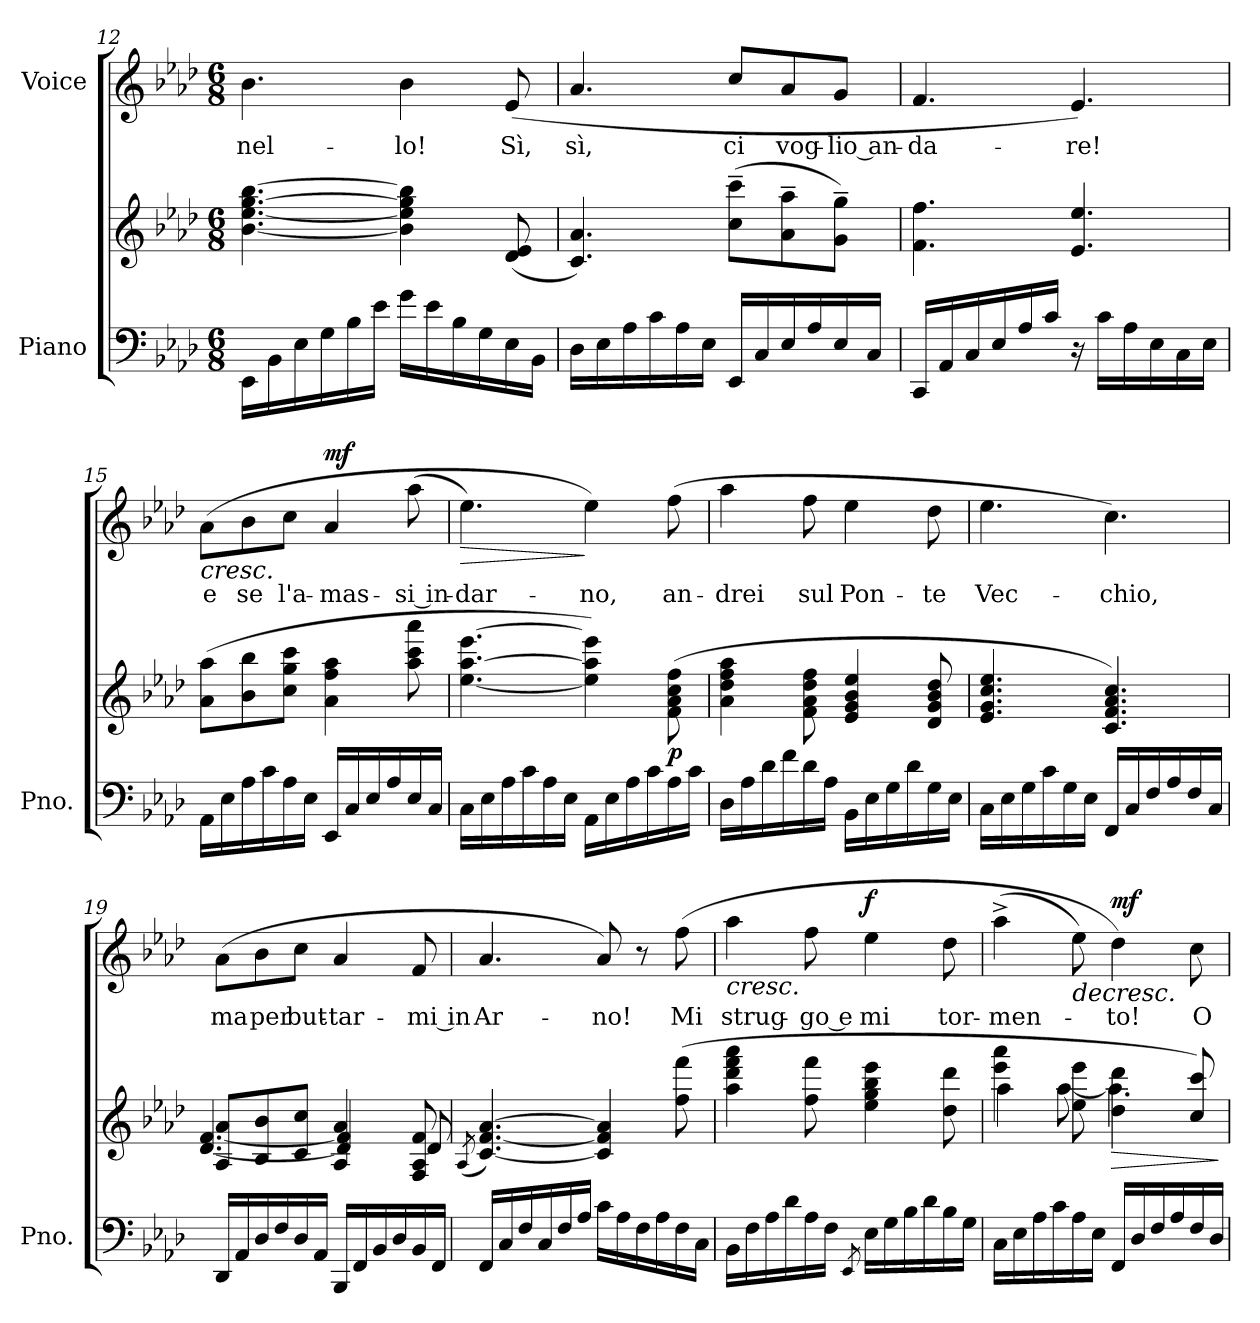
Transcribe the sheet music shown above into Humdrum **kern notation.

**kern	**kern	**dynam	**kern	**text	**dynam
*part2	*part2	*part2	*part1	*part1	*part1
*staff3	*staff2	*staff2/3	*staff1	*staff1	*staff1
*I"Piano	*	*	*I"Voice	*	*
*I'Pno.	*	*	*	*	*
*clefF4	*clefG2	*	*clefG2	*	*
*k[b-e-a-d-]	*k[b-e-a-d-]	*	*k[b-e-a-d-]	*	*
*M6/8	*M6/8	*	*M6/8	*	*
=12	=12	=12	=12	=12	=12
!	!	!	!	!LO:LY:b	!
16EE-\LL	[4.b-\ [4.ee-\ [4.gg\ [4.bb-\	.	4.b-\	-nel-	.
16BB-\	.	.	.	.	.
16E-\	.	.	.	.	.
16G\	.	.	.	.	.
16B-\	.	.	.	.	.
16e-\JJ	.	.	.	.	.
!	!	!	!	!LO:LY:b	!
16g\LL	4b-\] 4ee-\] 4gg\] 4bb-\]	.	4b-\	-lo!	.
16e-\	.	.	.	.	.
16B-\	.	.	.	.	.
16G\	.	.	.	.	.
!	!	!	!	!LO:LY:b	!
16E-\	(8d-/ 8e-/	.	(8e-/	Sì,	.
16BB-\JJ	.	.	.	.	.
!!LO:LB:g=z
=13	=13	=13	=13	=13	=13
!	!	!	!	!LO:LY:b	!
16D-\LL	4.c/ 4.a-/)	.	4.a-/	sì,	.
16E-\	.	.	.	.	.
16A-\	.	.	.	.	.
16c\	.	.	.	.	.
16A-\	.	.	.	.	.
16E-\JJ	.	.	.	.	.
!	!	!	!	!LO:LY:b	!
16EE-/LL	(8cc\~ 8ccc\~L	.	8cc/L	ci	.
16C/	.	.	.	.	.
!	!	!	!	!LO:LY:b	!
16E-/	8a-\~ 8aa-\~	.	8a-/	vog-	.
16A-/	.	.	.	.	.
!	!	!	!	!LO:LY:b	!
16E-/	8g\~ 8gg\~J)	.	8g/J	-lio an-	.
16C/JJ	.	.	.	.	.
=14	=14	=14	=14	=14	=14
!	!	!	!	!LO:LY:b	!
16CC/LL	4.f\ 4.ff\	.	4.f/	-da-	.
16AA-/	.	.	.	.	.
16C/	.	.	.	.	.
16E-/	.	.	.	.	.
16A-/	.	.	.	.	.
16c/JJ	.	.	.	.	.
!	!	!	!	!LO:LY:b	!
16r	4.e-/ 4.ee-/	.	4.e-/)	-re!	.
16c\LL	.	.	.	.	.
16A-\	.	.	.	.	.
16E-\	.	.	.	.	.
16C\	.	.	.	.	.
16E-\JJ	.	.	.	.	.
=15	=15	=15	=15	=15	=15
!	!	!	!	!LO:LY:b	!LO:HP:b
16AA-\LL	(8a-\ 8aa-\L	.	(8a-\L	e	<
16E-\	.	.	.	.	.
!	!	!	!	!LO:LY:b	!
16A-\	8b-\ 8bb-\	.	8b-\	se	.
16c\	.	.	.	.	.
!	!	!	!	!LO:LY:b	!
16A-\	8cc\ 8gg\ 8ccc\J	.	8cc\J	l'a-	.
16E-\JJ	.	.	.	.	.
!	!	!	!	!LO:LY:b	!LO:DY:a
16EE-/LL	4a-\ 4ff\ 4aa-\	.	4a-/	-mas-	mf
16C/	.	.	.	.	.
16E-/	.	.	.	.	.
16A-/	.	.	.	.	.
!	!	!	!	!LO:LY:b	!
16E-/	8aa-\ 8ccc\ 8aaa-\	.	(8aa-\	-si in-	.
16C/JJ	.	.	.	.	.
.	.	.	.	.	[
!!LO:LB:g=z
=16	=16	=16	=16	=16	=16
!	!	!	!	!LO:LY:b	!LO:HP:b
16C\LL	[4.ee-\ [4.aa-\ [4.eee-\	.	4.ee-\)	-dar-	>
16E-\	.	.	.	.	.
16A-\	.	.	.	.	.
16c\	.	.	.	.	.
16A-\	.	.	.	.	.
16E-\JJ	.	.	.	.	.
!	!	!	!	!LO:LY:b	!
16AA-\LL	4ee-\] 4aa-\] 4eee-\])	.	4ee-\)	-no,	]
16E-\	.	.	.	.	.
16A-\	.	.	.	.	.
16c\	.	.	.	.	.
!	!	!LO:DY:b	!	!LO:LY:b	!
16A-\	(8f\ 8a-\ 8cc\ 8ff\	p	(8ff\	an-	.
16c\JJ	.	.	.	.	.
=17	=17	=17	=17	=17	=17
!	!	!	!	!LO:LY:b	!
16D-\LL	4a-\ 4dd-\ 4ff\ 4aa-\	.	4aa-\	-drei	.
16A-\	.	.	.	.	.
16d-\	.	.	.	.	.
16f\	.	.	.	.	.
!	!	!	!	!LO:LY:b	!
16d-\	8f\ 8a-\ 8dd-\ 8ff\	.	8ff\	sul	.
16A-\JJ	.	.	.	.	.
!	!	!	!	!LO:LY:b	!
16BB-\LL	4e-/ 4g/ 4b-/ 4ee-/	.	4ee-\	Pon-	.
16E-\	.	.	.	.	.
16G\	.	.	.	.	.
16d-\	.	.	.	.	.
!	!	!	!	!LO:LY:b	!
16G\	8d-/ 8g/ 8b-/ 8dd-/	.	8dd-\	-te	.
16E-\JJ	.	.	.	.	.
=18	=18	=18	=18	=18	=18
!	!	!	!	!LO:LY:b	!
16C\LL	4.e-/ 4.g/ 4.cc/ 4.ee-/	.	4.ee-\	Vec-	.
16E-\	.	.	.	.	.
16G\	.	.	.	.	.
16c\	.	.	.	.	.
16G\	.	.	.	.	.
16E-\JJ	.	.	.	.	.
!	!	!	!	!LO:LY:b	!
16FF/LL	4.c/ 4.f/ 4.a-/ 4.cc/)	.	4.cc\)	-chio,	.
16C/	.	.	.	.	.
16F/	.	.	.	.	.
16A-/	.	.	.	.	.
16F/	.	.	.	.	.
16C/JJ	.	.	.	.	.
!!LO:PB:g=z
=19	=19	=19	=19	=19	=19
*	*^	*	*	*	*
!	!	!	!	!	!LO:LY:b	!
16DD-/LL	8A-/ 8a-/L	[4.d-/ [4.f/	.	(8a-\L	ma	.
16AA-/	.	.	.	.	.	.
!	!	!	!	!	!LO:LY:b	!
16D-/	8B-/ 8b-/	.	.	8b-\	per	.
16F/	.	.	.	.	.	.
!	!	!	!	!	!LO:LY:b	!
16D-/	8c/ 8cc/J	.	.	8cc\J	but-	.
16AA-/JJ	.	.	.	.	.	.
!	!	!	!	!	!LO:LY:b	!
16BBB-/LL	4A-/ 4a-/	4d-/] 4f/]	.	4a-/	-tar-	.
16FF/	.	.	.	.	.	.
16BB-/	.	.	.	.	.	.
16D-/	.	.	.	.	.	.
!	!	!	!	!	!LO:LY:b	!
16BB-/	8F/ 8A-/ 8f/	8d-/	.	8f/	-mi in	.
16FF/JJ	.	.	.	.	.	.
*	*v	*v	*	*	*	*
=20	=20	=20	=20	=20	=20
.	(8qA-/	.	.	.	.
!	!	!	!	!LO:LY:b	!
16FF/LL	[4.c/ [4.f/ [4.a-/)	.	4.a-/	Ar-	.
16C/	.	.	.	.	.
16F/	.	.	.	.	.
16C/	.	.	.	.	.
16F/	.	.	.	.	.
16A-/JJ	.	.	.	.	.
!	!	!	!	!LO:LY:b	!
16c\LL	4c/] 4f/] 4a-/]	.	8a-/)	-no!	.
16A-\	.	.	.	.	.
16F\	.	.	8r	.	.
16A-\	.	.	.	.	.
!	!	!	!	!LO:LY:b	!
16F\	(8ff\ 8fff\	.	(8ff\	Mi	.
16C\JJ	.	.	.	.	.
=21	=21	=21	=21	=21	=21
!	!	!	!	!LO:LY:b	!LO:HP:b
16BB-\LL	4aa-\ 4ddd-\ 4fff\ 4aaa-\	.	4aa-\	strug-	<
16F\	.	.	.	.	.
16A-\	.	.	.	.	.
16d-\	.	.	.	.	.
!	!	!	!	!LO:LY:b	!
16A-\	8ff\ 8fff\	.	8ff\	-go e	.
16F\JJ	.	.	.	.	.
8qEE-/	.	.	.	.	.
!	!	!	!	!LO:LY:b	!LO:DY:a
16E-\LL	4ee-\ 4gg\ 4bb-\ 4eee-\	.	4ee-\	mi	f
16G\	.	.	.	.	.
16B-\	.	.	.	.	.
16d-\	.	.	.	.	.
!	!	!	!	!LO:LY:b	!
16B-\	8dd-\ 8ddd-\	.	8dd-\	tor-	[
16G\JJ	.	.	.	.	.
!!LO:LB:g=z
=22	=22	=22	=22	=22	=22
*	*^	*	*	*	*
!	!	!	!	!	!LO:LY:b	!
16C\LL	4eee-\ 4aaa-\	4aa-\	.	(4aa-^\	-men-	.
16E-\	.	.	.	.	.	.
16A-\	.	.	.	.	.	.
16c\	.	.	.	.	.	.
!	!	!	!	!	!	!LO:HP:b
16A-\	8ee-\ 8eee-\	[8aa-\	.	8ee-\)	.	>
16E-\JJ	.	.	.	.	.	.
!	!	!	!LO:HP:b	!	!LO:LY:b	!
!	!	!	!LO:DY:n=1:a=2	!	!	!LO:DY:a
16FF/LL	4dd-\ 4ddd-\	4.aa-\]	> other-dynamics	4dd-\)	-to!	mf
16D-/	.	.	.	.	.	.
16F/	.	.	.	.	.	.
16A-/	.	.	.	.	.	.
!	!	!	!	!	!LO:LY:b	!
16F/	8cc/ 8ccc/)	.	.	8cc\	O	.
16D-/JJ	.	.	.	.	.	.
*	*v	*v	*	*	*	*
.	.	]	.	.	]
=	=	=	=	=	=
*-	*-	*-	*-	*-	*-
